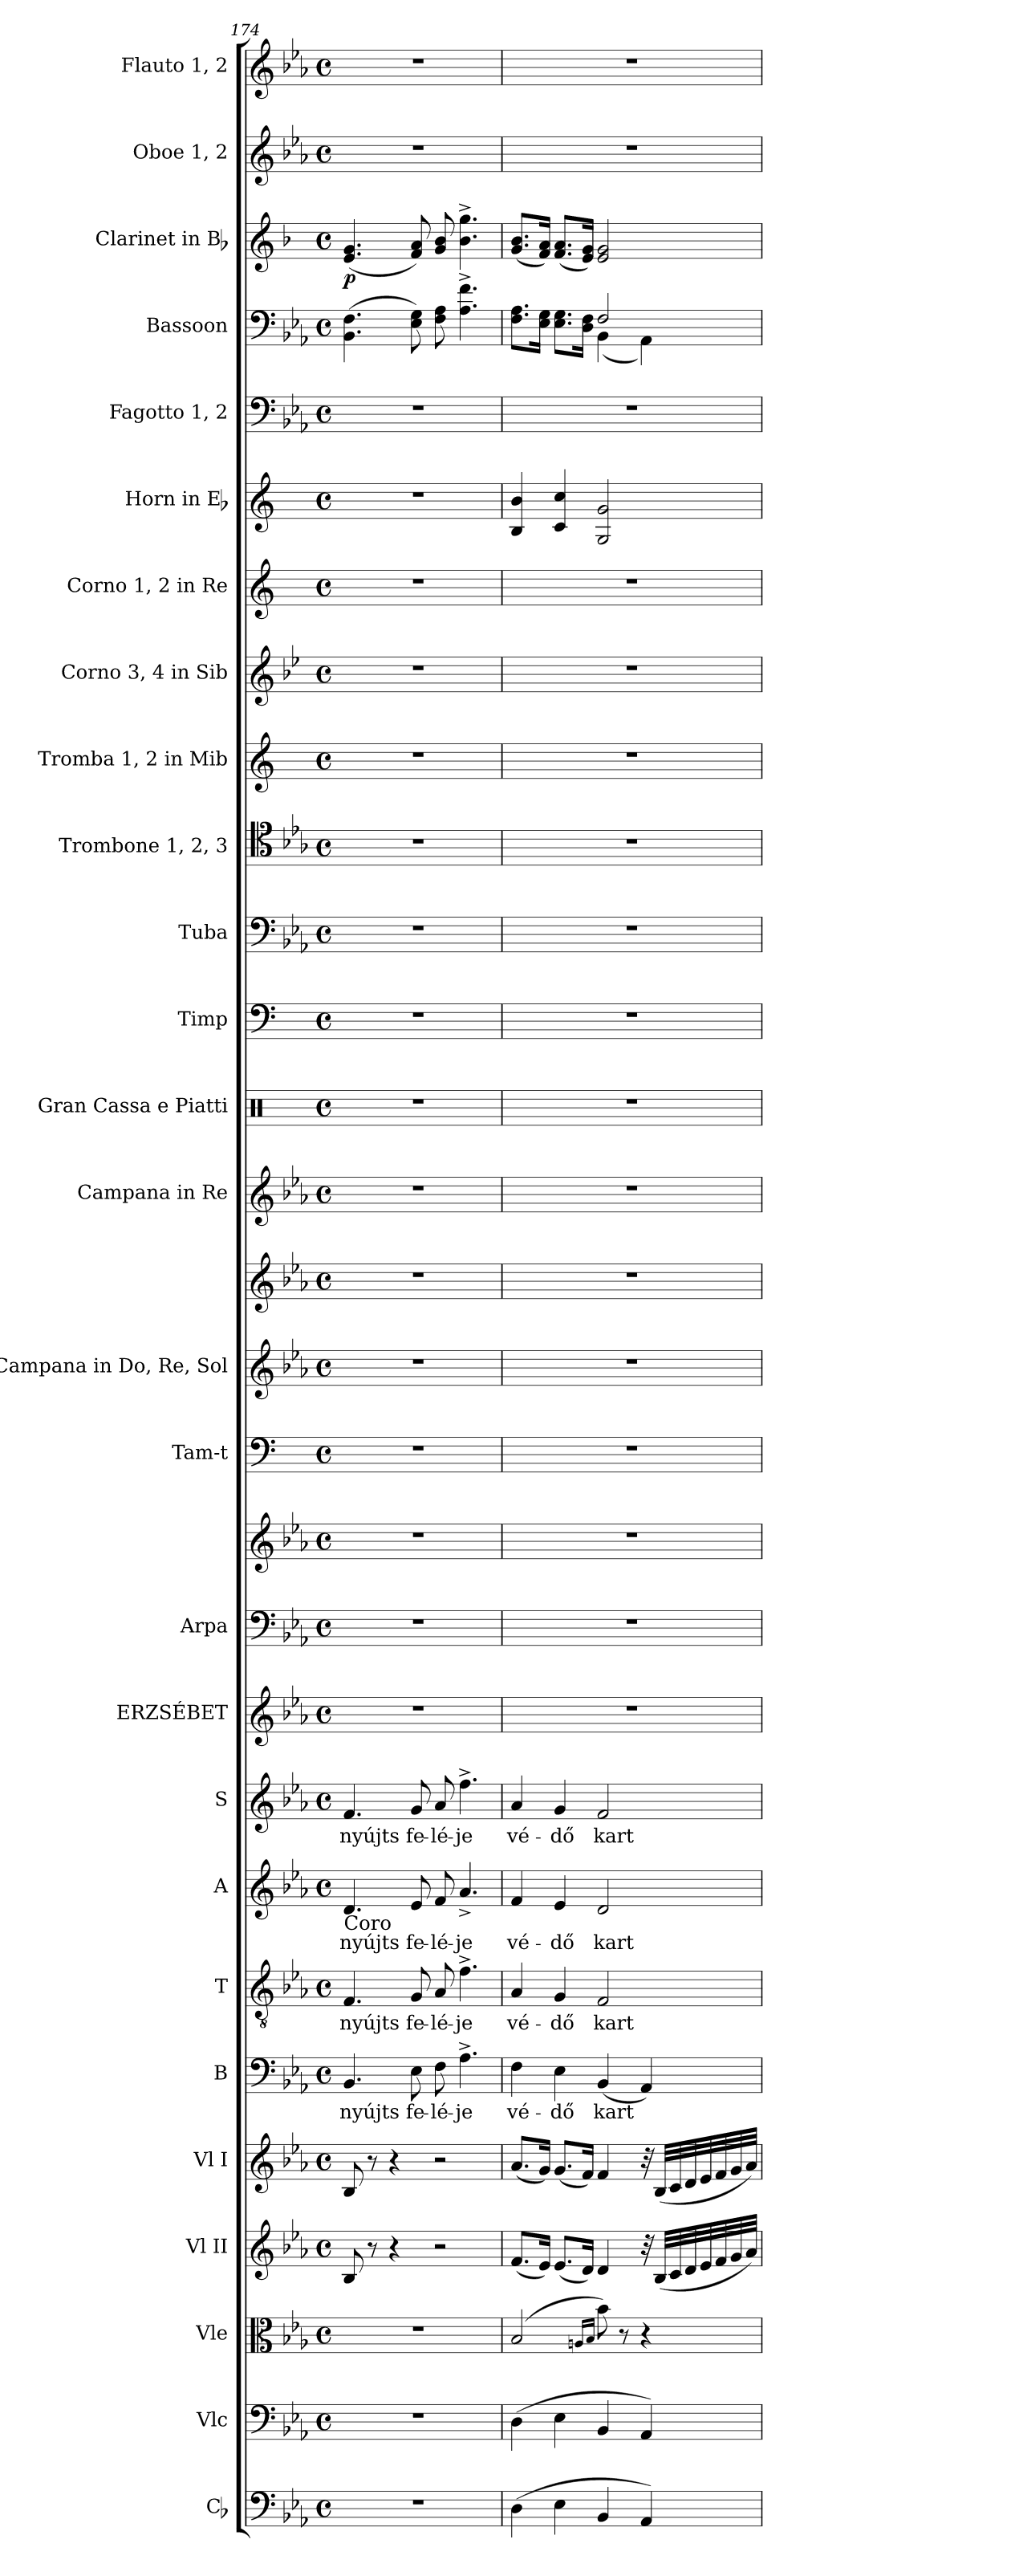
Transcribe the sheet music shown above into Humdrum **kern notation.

**kern	**kern	**kern	**kern	**kern	**kern	**text	**kern	**text	**kern	**text	**kern	**text	**kern	**kern	**kern	**kern	**kern	**kern	**kern	**kern	**kern	**kern	**kern	**kern	**kern	**kern	**kern	**kern	**kern	**kern	**dynam	**kern	**kern
*part27	*part26	*part25	*part24	*part23	*part22	*part22	*part21	*part21	*part20	*part20	*part19	*part19	*part18	*part17	*part17	*part16	*part15	*part15	*part14	*part13	*part12	*part11	*part10	*part9	*part8	*part7	*part6	*part5	*part4	*part3	*part3	*part2	*part1
*staff29	*staff28	*staff27	*staff26	*staff25	*staff24	*staff24	*staff23	*staff23	*staff22	*staff22	*staff21	*staff21	*staff20	*staff19	*staff18	*staff17	*staff16	*staff15	*staff14	*staff13	*staff12	*staff11	*staff10	*staff9	*staff8	*staff7	*staff6	*staff5	*staff4	*staff3	*staff3	*staff2	*staff1
*I"Cb	*I"Vlc	*I"Vle	*I"Vl II	*I"Vl I	*I"B	*	*I"T	*	*I"A	*	*I"S	*	*I"ERZSÉBET	*I"Arpa	*	*I"Tam-t	*I"3 Campana in Do, Re, Sol	*	*I"Campana in Re	*I"Gran Cassa e Piatti	*I"Timp	*I"Tuba	*I"Trombone 1, 2, 3	*I"Tromba 1, 2 in Mib	*I"Corno 3, 4 in Sib	*I"Corno 1, 2 in Re	*I"Horn in Eb	*I"Fagotto 1, 2	*I"Bassoon	*I"Clarinet in Bb	*	*I"Oboe 1, 2	*I"Flauto 1, 2
*I'Cb	*I'Vlc	*I'Vle	*I'Vl II	*I'Vl I	*I'B	*	*I'T	*	*I'A	*	*I'S	*	*I'ERZSÉBET	*I'Arpa	*	*I'Tam-t	*	*	*I'Camp	*I'Gr. C e Ptti	*I'Timp	*I'Tb	*I'Trb	*I'Tr (Mib)	*I'Cor (Sib)	*I'Cor (Re)	*	*I'Fg	*	*	*	*I'Ob	*I'Fl
!!LO:PB:g=z
*clefF4	*clefF4	*clefC3	*clefG2	*clefG2	*clefF4	*	*clefGv2	*	*clefG2	*	*clefG2	*	*clefG2	*clefF4	*clefG2	*clefF4	*clefG2	*clefG2	*clefG2	*clefX	*clefF4	*clefF4	*clefC4	*clefG2	*clefG2	*clefG2	*clefG2	*clefF4	*clefF4	*clefG2	*	*clefG2	*clefG2
*ITrd7c12	*	*	*	*	*	*	*ITrd7c12	*	*	*	*	*	*	*	*	*	*ITrd-14c-24	*ITrd-14c-24	*ITrd-14c-24	*	*	*	*	*ITrd-2c-3	*ITrd8c14	*ITrd6c10	*ITrd5c9	*	*	*ITrd1c2	*	*	*
*k[b-e-a-]	*k[b-e-a-]	*k[b-e-a-]	*k[b-e-a-]	*k[b-e-a-]	*k[b-e-a-]	*	*k[b-e-a-]	*	*k[b-e-a-]	*	*k[b-e-a-]	*	*k[b-e-a-]	*k[b-e-a-]	*k[b-e-a-]	*k[]	*k[b-e-a-]	*k[b-e-a-]	*k[b-e-a-]	*k[]	*k[]	*k[b-e-a-]	*k[b-e-a-]	*k[b-e-a-]	*k[b-e-]	*k[f#c#]	*k[b-e-a-]	*k[b-e-a-]	*k[b-e-a-]	*k[b-e-a-]	*	*k[b-e-a-]	*k[b-e-a-]
*E-:	*E-:	*E-:	*E-:	*E-:	*E-:	*	*E-:	*	*E-:	*	*E-:	*	*E-:	*E-:	*E-:	*C:	*E-:	*E-:	*E-:	*C:	*C:	*E-:	*E-:	*E-:	*B-:	*D:	*E-:	*E-:	*E-:	*E-:	*	*E-:	*E-:
*M4/4	*M4/4	*M4/4	*M4/4	*M4/4	*M4/4	*	*M4/4	*	*M4/4	*	*M4/4	*	*M4/4	*M4/4	*M4/4	*M4/4	*M4/4	*M4/4	*M4/4	*M4/4	*M4/4	*M4/4	*M4/4	*M4/4	*M4/4	*M4/4	*M4/4	*M4/4	*M4/4	*M4/4	*	*M4/4	*M4/4
*met(c)	*met(c)	*met(c)	*met(c)	*met(c)	*met(c)	*	*met(c)	*	*met(c)	*	*met(c)	*	*met(c)	*met(c)	*met(c)	*met(c)	*met(c)	*met(c)	*met(c)	*met(c)	*met(c)	*met(c)	*met(c)	*met(c)	*met(c)	*met(c)	*met(c)	*met(c)	*met(c)	*met(c)	*	*met(c)	*met(c)
=174	=174	=174	=174	=174	=174	=174	=174	=174	=174	=174	=174	=174	=174	=174	=174	=174	=174	=174	=174	=174	=174	=174	=174	=174	=174	=174	=174	=174	=174	=174	=174	=174	=174
*	*	*	*^	*^	*	*	*	*	*	*	*	*	*	*	*	*	*	*	*	*	*	*	*	*	*	*	*	*	*	*	*	*	*
!	!	!	!	!	!	!	!	!LO:LY:b:color=#000000	!	!	!	!	!	!	!	!	!	!	!	!	!	!	!	!	!	!	!	!	!	!	!	!	!	!	!
!	!	!	!	!	!	!	!	!	!	!LO:LY:b:color=#000000	!	!	!	!	!	!	!	!	!	!	!	!	!	!	!	!	!	!	!	!	!	!	!	!	!
!	!	!	!	!	!	!	!	!	!	!	!	!LO:LY:b:color=#000000	!	!	!	!	!	!	!	!	!	!	!	!	!	!	!	!	!	!	!	!	!	!	!
!	!	!	!	!	!	!	!	!	!	!	!LO:TX:b:t=Coro	!	!	!	!	!	!	!	!	!	!	!	!	!	!	!	!	!	!	!	!	!	!	!	!
!	!	!	!	!	!	!	!	!	!	!	!	!	!	!LO:LY:b:color=#000000	!	!	!	!	!	!	!	!	!	!	!	!	!	!	!	!	!	!	!	!	!
1r	1r	1r	8ryy	8B-i/	8ryy	8B-i/	4.BB-i/	nyújts	4.FFi/	nyújts	4.di/	nyújts	4.fi/	nyújts	1r	1r	1r	1r	1r	1r	1r	1r	1r	1r	1r	1r	1r	1r	1r	1r	(4.BB-i\ 4.Fi	(4.di/ 4.fi	p	1r	1r
.	.	.	8r	2..ryy	8r	2..ryy	.	.	.	.	.	.	.	.	.	.	.	.	.	.	.	.	.	.	.	.	.	.	.	.	.	.	.	.	.
.	.	.	4r	.	4r	.	.	.	.	.	.	.	.	.	.	.	.	.	.	.	.	.	.	.	.	.	.	.	.	.	.	.	.	.	.
!	!	!	!	!	!	!	!	!LO:LY:b:color=#000000	!	!	!	!	!	!	!	!	!	!	!	!	!	!	!	!	!	!	!	!	!	!	!	!	!	!	!
!	!	!	!	!	!	!	!	!	!	!LO:LY:b:color=#000000	!	!	!	!	!	!	!	!	!	!	!	!	!	!	!	!	!	!	!	!	!	!	!	!	!
!	!	!	!	!	!	!	!	!	!	!	!	!LO:LY:b:color=#000000	!	!	!	!	!	!	!	!	!	!	!	!	!	!	!	!	!	!	!	!	!	!	!
!	!	!	!	!	!	!	!	!	!	!	!	!	!	!LO:LY:b:color=#000000	!	!	!	!	!	!	!	!	!	!	!	!	!	!	!	!	!	!	!	!	!
.	.	.	.	.	.	.	8E-i\	fe-	8GGi/	fe-	8e-i/	fe-	8gi/	fe-	.	.	.	.	.	.	.	.	.	.	.	.	.	.	.	.	8E-i\ 8Gi)	8e-i/ 8gi)	.	.	.
!	!	!	!	!	!	!	!	!LO:LY:b:color=#000000	!	!	!	!	!	!	!	!	!	!	!	!	!	!	!	!	!	!	!	!	!	!	!	!	!	!	!
!	!	!	!	!	!	!	!	!	!	!LO:LY:b:color=#000000	!	!	!	!	!	!	!	!	!	!	!	!	!	!	!	!	!	!	!	!	!	!	!	!	!
!	!	!	!	!	!	!	!	!	!	!	!	!LO:LY:b:color=#000000	!	!	!	!	!	!	!	!	!	!	!	!	!	!	!	!	!	!	!	!	!	!	!
!	!	!	!	!	!	!	!	!	!	!	!	!	!	!LO:LY:b:color=#000000	!	!	!	!	!	!	!	!	!	!	!	!	!	!	!	!	!	!	!	!	!
.	.	.	2r	.	2r	.	8Fi\	-lé-	8AA-i/	-lé-	8fi/	-lé-	8a-i/	-lé-	.	.	.	.	.	.	.	.	.	.	.	.	.	.	.	.	8Fi\ 8A-i	8fi/ 8a-i	.	.	.
!	!	!	!	!	!	!	!	!LO:LY:b:color=#000000	!	!	!	!	!	!	!	!	!	!	!	!	!	!	!	!	!	!	!	!	!	!	!	!	!	!	!
!	!	!	!	!	!	!	!	!	!	!LO:LY:b:color=#000000	!	!	!	!	!	!	!	!	!	!	!	!	!	!	!	!	!	!	!	!	!	!	!	!	!
!	!	!	!	!	!	!	!	!	!	!	!	!LO:LY:b:color=#000000	!	!	!	!	!	!	!	!	!	!	!	!	!	!	!	!	!	!	!	!	!	!	!
!	!	!	!	!	!	!	!	!	!	!	!	!	!	!LO:LY:b:color=#000000	!	!	!	!	!	!	!	!	!	!	!	!	!	!	!	!	!	!	!	!	!
.	.	.	.	.	.	.	4.A-^i\	-je	4.F^i\	-je	4.a-^i/	-je	4.ff^i\	-je	.	.	.	.	.	.	.	.	.	.	.	.	.	.	.	.	4.A-i\^ 4.fi^	4.a-i\^ 4.ffi^	.	.	.
*	*	*	*v	*v	*	*	*	*	*	*	*	*	*	*	*	*	*	*	*	*	*	*	*	*	*	*	*	*	*	*	*	*	*	*	*
*	*	*	*	*v	*v	*	*	*	*	*	*	*	*	*	*	*	*	*	*	*	*	*	*	*	*	*	*	*	*	*	*	*	*	*
=175	=175	=175	=175	=175	=175	=175	=175	=175	=175	=175	=175	=175	=175	=175	=175	=175	=175	=175	=175	=175	=175	=175	=175	=175	=175	=175	=175	=175	=175	=175	=175	=175	=175
!	!	!	!	!	!	!LO:LY:b:color=#000000	!	!	!	!	!	!	!	!	!	!	!	!	!	!	!	!	!	!	!	!	!	!	!	!	!	!	!
!	!	!	!	!	!	!	!	!LO:LY:b:color=#000000	!	!	!	!	!	!	!	!	!	!	!	!	!	!	!	!	!	!	!	!	!	!	!	!	!
!	!	!	!	!	!	!	!	!	!	!LO:LY:b:color=#000000	!	!	!	!	!	!	!	!	!	!	!	!	!	!	!	!	!	!	!	!	!	!	!
!	!	!	!	!	!	!	!	!	!	!	!	!LO:LY:b:color=#000000	!	!	!	!	!	!	!	!	!	!	!	!	!	!	!	!	!	!	!	!	!
*	*	*	*	*	*	*	*	*	*	*	*	*	*	*	*	*	*	*	*	*	*	*	*	*	*	*	*	*	*^	*	*	*	*
(4DDi\	(4Di\	(2B-i/	(8.fi/L	(8.a-i/L	4Fi\	vé-	4AA-i/	vé-	4fi/	vé-	4a-i/	vé-	1r	1r	1r	1r	1r	1r	1r	1r	1r	1r	1r	1r	1r	1r	4Di/ 4di	1r	8.Fi\ 8.A-iL	2ryy	(8.fi/ 8.a-iL	.	1r	1r
.	.	.	16e-i/Jk)	16gi/Jk)	.	.	.	.	.	.	.	.	.	.	.	.	.	.	.	.	.	.	.	.	.	.	.	.	16E-i\ 16GiJk	.	16e-i/ 16giJk)	.	.	.
!	!	!	!	!	!	!LO:LY:b:color=#000000	!	!	!	!	!	!	!	!	!	!	!	!	!	!	!	!	!	!	!	!	!	!	!	!	!	!	!	!
!	!	!	!	!	!	!	!	!LO:LY:b:color=#000000	!	!	!	!	!	!	!	!	!	!	!	!	!	!	!	!	!	!	!	!	!	!	!	!	!	!
!	!	!	!	!	!	!	!	!	!	!LO:LY:b:color=#000000	!	!	!	!	!	!	!	!	!	!	!	!	!	!	!	!	!	!	!	!	!	!	!	!
!	!	!	!	!	!	!	!	!	!	!	!	!LO:LY:b:color=#000000	!	!	!	!	!	!	!	!	!	!	!	!	!	!	!	!	!	!	!	!	!	!
4EE-i\	4E-i\	.	(8.e-i/L	(8.gi/L	4E-i\	-dő	4GGi/	-dő	4e-i/	-dő	4gi/	-dő	.	.	.	.	.	.	.	.	.	.	.	.	.	.	4E-i/ 4e-i	.	8.E-i\ 8.GiL	.	(8.e-i/ 8.giL	.	.	.
.	.	.	16di/Jk)	16fi/Jk)	.	.	.	.	.	.	.	.	.	.	.	.	.	.	.	.	.	.	.	.	.	.	.	.	16Di\ 16FiJk	.	16di/ 16fiJk)	.	.	.
.	.	16qAni/LL	.	.	.	.	.	.	.	.	.	.	.	.	.	.	.	.	.	.	.	.	.	.	.	.	.	.	.	.	.	.	.	.
.	.	16qB-i/JJ	.	.	.	.	.	.	.	.	.	.	.	.	.	.	.	.	.	.	.	.	.	.	.	.	.	.	.	.	.	.	.	.
!	!	!	!	!	!	!LO:LY:b:color=#000000	!	!	!	!	!	!	!	!	!	!	!	!	!	!	!	!	!	!	!	!	!	!	!	!	!	!	!	!
!	!	!	!	!	!	!	!	!LO:LY:b:color=#000000	!	!	!	!	!	!	!	!	!	!	!	!	!	!	!	!	!	!	!	!	!	!	!	!	!	!
!	!	!	!	!	!	!	!	!	!	!LO:LY:b:color=#000000	!	!	!	!	!	!	!	!	!	!	!	!	!	!	!	!	!	!	!	!	!	!	!	!
!	!	!	!	!	!	!	!	!	!	!	!	!LO:LY:b:color=#000000	!	!	!	!	!	!	!	!	!	!	!	!	!	!	!	!	!	!	!	!	!	!
4BBB-i/	4BB-i/	8b-i\)	4di/	4fi/	(4BB-i/	kart	2FFi/	kart	2di/	kart	2fi/	kart	.	.	.	.	.	.	.	.	.	.	.	.	.	.	2BB-i/ 2B-i	.	2Fi/	(4BB-i\	2di/ 2fi	.	.	.
.	.	8r	.	.	.	.	.	.	.	.	.	.	.	.	.	.	.	.	.	.	.	.	.	.	.	.	.	.	.	.	.	.	.	.
4AAA-i/)	4AA-i/)	4r	32r	32r	4AA-i/)	.	.	.	.	.	.	.	.	.	.	.	.	.	.	.	.	.	.	.	.	.	.	.	.	4AA-i\)	.	.	.	.
.	.	.	(32B-i/LLL	(32B-i/LLL	.	.	.	.	.	.	.	.	.	.	.	.	.	.	.	.	.	.	.	.	.	.	.	.	.	.	.	.	.	.
.	.	.	32ci/	32ci/	.	.	.	.	.	.	.	.	.	.	.	.	.	.	.	.	.	.	.	.	.	.	.	.	.	.	.	.	.	.
.	.	.	32di/	32di/	.	.	.	.	.	.	.	.	.	.	.	.	.	.	.	.	.	.	.	.	.	.	.	.	.	.	.	.	.	.
.	.	.	32e-i/	32e-i/	.	.	.	.	.	.	.	.	.	.	.	.	.	.	.	.	.	.	.	.	.	.	.	.	.	.	.	.	.	.
.	.	.	32fi/	32fi/	.	.	.	.	.	.	.	.	.	.	.	.	.	.	.	.	.	.	.	.	.	.	.	.	.	.	.	.	.	.
.	.	.	32gi/	32gi/	.	.	.	.	.	.	.	.	.	.	.	.	.	.	.	.	.	.	.	.	.	.	.	.	.	.	.	.	.	.
.	.	.	32a-i/JJJ)	32a-i/JJJ)	.	.	.	.	.	.	.	.	.	.	.	.	.	.	.	.	.	.	.	.	.	.	.	.	.	.	.	.	.	.
*	*	*	*	*	*	*	*	*	*	*	*	*	*	*	*	*	*	*	*	*	*	*	*	*	*	*	*	*	*v	*v	*	*	*	*
=	=	=	=	=	=	=	=	=	=	=	=	=	=	=	=	=	=	=	=	=	=	=	=	=	=	=	=	=	=	=	=	=	=
*-	*-	*-	*-	*-	*-	*-	*-	*-	*-	*-	*-	*-	*-	*-	*-	*-	*-	*-	*-	*-	*-	*-	*-	*-	*-	*-	*-	*-	*-	*-	*-	*-	*-
